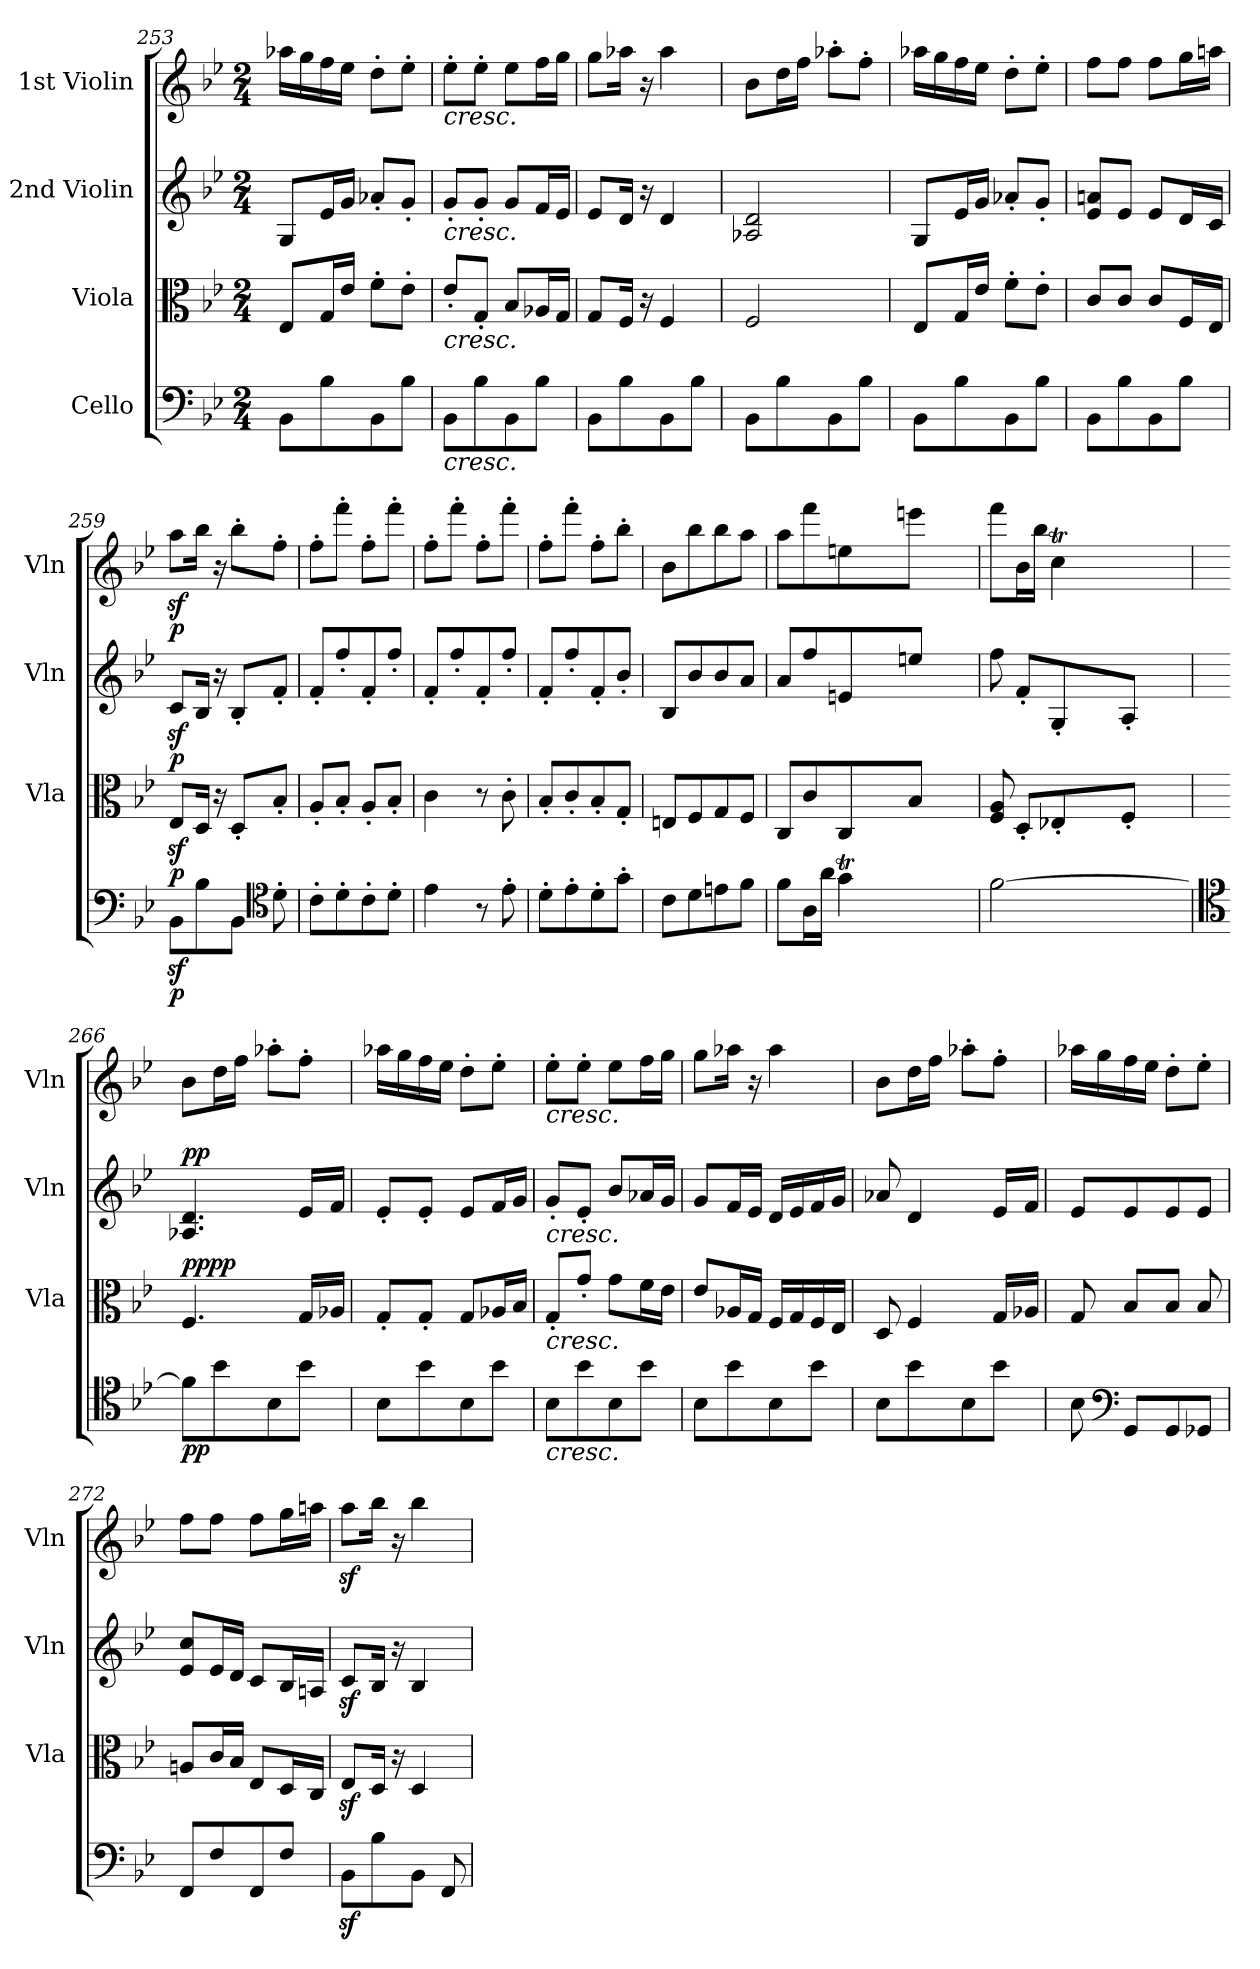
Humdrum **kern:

**kern	**dynam	**kern	**dynam	**kern	**dynam	**kern	**dynam
*part4	*part4	*part3	*part3	*part2	*part2	*part1	*part1
*staff4	*staff4	*staff3	*staff3	*staff2	*staff2	*staff1	*staff1
*I"Cello	*	*I"Viola	*	*I"2nd Violin	*	*I"1st Violin	*
*	*	*I'Vla	*	*I'Vln	*	*I'Vln	*
*clefF4	*	*clefC3	*	*clefG2	*	*clefG2	*
*k[b-e-]	*	*k[b-e-]	*	*k[b-e-]	*	*k[b-e-]	*
*B-:	*	*B-:	*	*B-:	*	*B-:	*
*M2/4	*	*M2/4	*	*M2/4	*	*M2/4	*
=253	=253	=253	=253	=253	=253	=253	=253
8BB-\L	.	8E-/L	.	8G/L	.	16aa-X\LL	.
.	.	.	.	.	.	16gg\	.
8B-\	.	16G/L	.	16e-/L	.	16ff\	.
.	.	16e-/JJ	.	16g/JJ	.	16ee-\JJ	.
8BB-\	.	8f'\L	.	8a-X'/L	.	8dd'\L	.
8B-\J	.	8e-'\J	.	8g'/J	.	8ee-'\J	.
=254	=254	=254	=254	=254	=254	=254	=254
!	!	!	!	!	!	!LO:TX:b:i:t=cresc.	!
!	!	!	!	!LO:TX:b:i:t=cresc.	!	!	!
!	!	!LO:TX:b:i:t=cresc.	!	!	!	!	!
!LO:TX:b:i:t=cresc.	!	!	!	!	!	!	!
8BB-\L	.	8e-'/L	.	8g'/L	.	8ee-'\L	.
8B-\	.	8G'/J	.	8g'/J	.	8ee-'\J	.
8BB-\	.	8B-/L	.	8g/L	.	8ee-\L	.
8B-\J	.	16A-X/L	.	16f/L	.	16ff\L	.
.	.	16G/JJ	.	16e-/JJ	.	16gg\JJ	.
=255	=255	=255	=255	=255	=255	=255	=255
8BB-\L	.	8G/L	.	8e-/L	.	8gg\L	.
8B-\	.	16F/Jk	.	16d/Jk	.	16aa-X\Jk	.
.	.	16r	.	16r	.	16r	.
8BB-\	.	4F/	.	4d/	.	4aa-\	.
8B-\J	.	.	.	.	.	.	.
=256	=256	=256	=256	=256	=256	=256	=256
8BB-\L	.	2F/	.	2A-X/ 2d/	.	8b-\L	.
8B-\	.	.	.	.	.	16dd\L	.
.	.	.	.	.	.	16ff\JJ	.
8BB-\	.	.	.	.	.	8aa-X'\L	.
8B-\J	.	.	.	.	.	8ff'\J	.
=257	=257	=257	=257	=257	=257	=257	=257
8BB-\L	.	8E-/L	.	8G/L	.	16aa-X\LL	.
.	.	.	.	.	.	16gg\	.
8B-\	.	16G/L	.	16e-/L	.	16ff\	.
.	.	16e-/JJ	.	16g/JJ	.	16ee-\JJ	.
8BB-\	.	8f'\L	.	8a-X'/L	.	8dd'\L	.
8B-\J	.	8e-'\J	.	8g'/J	.	8ee-'\J	.
=258	=258	=258	=258	=258	=258	=258	=258
8BB-\L	.	8c/L	.	8e-/ 8an/L	.	8ff\L	.
8B-\	.	8c/J	.	8e-/J	.	8ff\J	.
8BB-\	.	8c/L	.	8e-/L	.	8ff\L	.
8B-\J	.	16F/L	.	16d/L	.	16gg\L	.
.	.	16E-/JJ	.	16c/JJ	.	16aan\JJ	.
=259	=259	=259	=259	=259	=259	=259	=259
!	!LO:DY:b	!	!LO:DY:b	!	!LO:DY:b	!	!LO:DY:b
8BB-z<\L	p	8E-z</L	p	8cz</L	p	8aaz<\L	p
8B-\	.	16D/Jk	.	16B-/Jk	.	16bb-\Jk	.
.	.	16r	.	16r	.	16r	.
8BB-\J	.	8D'/L	.	8B-'/L	.	8bb-'\L	.
*clefC4	*	*	*	*	*	*	*
8d'\	.	8B-'/J	.	8f'/J	.	8ff'\J	.
=260	=260	=260	=260	=260	=260	=260	=260
8c'\L	.	8A'/L	.	8f'/L	.	8ff'\L	.
8d'\	.	8B-'/J	.	8ff'/	.	8fff'\J	.
8c'\	.	8A'/L	.	8f'/	.	8ff'\L	.
8d'\J	.	8B-'/J	.	8ff'/J	.	8fff'\J	.
=261	=261	=261	=261	=261	=261	=261	=261
4e-\	.	4c\	.	8f'/L	.	8ff'\L	.
.	.	.	.	8ff'/	.	8fff'\J	.
8r	.	8r	.	8f'/	.	8ff'\L	.
8e-'\	.	8c'\	.	8ff'/J	.	8fff'\J	.
=262	=262	=262	=262	=262	=262	=262	=262
8d'\L	.	8B-'/L	.	8f'/L	.	8ff'\L	.
8e-'\	.	8c'/	.	8ff'/	.	8fff'\J	.
8d'\	.	8B-'/	.	8f'/	.	8ff'\L	.
8g'\J	.	8G'/J	.	8b-'/J	.	8bb-'\J	.
=263	=263	=263	=263	=263	=263	=263	=263
8c\L	.	8En/L	.	8B-/L	.	8b-\L	.
8d\	.	8F/	.	8b-/	.	8bb-\	.
8en\	.	8G/	.	8b-/	.	8bb-\	.
8f\J	.	8F/J	.	8a/J	.	8aa\J	.
=264	=264	=264	=264	=264	=264	=264	=264
*^	*	*	*	*	*	*	*
8f\L	4ryy	.	8C/L	.	8a/L	.	8aa\L	.
16A\L	.	.	8c/	.	8ff/	.	8fff\	.
16a\JJ	.	.	.	.	.	.	.	.
4gT\	32g\LLLyy	.	8C/	.	8en/	.	8een\	.
.	32a\yy	.	.	.	.	.	.	.
.	32g\yy	.	.	.	.	.	.	.
.	32a\yy	.	.	.	.	.	.	.
.	32g\yy	.	8B-/J	.	8een/J	.	8eeen\J	.
.	32a\yy	.	.	.	.	.	.	.
.	32f\yy	.	.	.	.	.	.	.
.	32g\JJJyy	.	.	.	.	.	.	.
*v	*v	*	*	*	*	*	*	*
=265	=265	=265	=265	=265	=265	=265	=265
*	*	*	*	*	*	*^	*
[2f\	.	8F/ 8A/	.	8ff\	.	8fff\L	4ryy	.
.	.	8D'/L	.	8f'/L	.	16b-\L	.	.
.	.	.	.	.	.	16bb-\JJ	.	.
.	.	8E-X'/	.	8G'/	.	4ccT\	32cc\LLLyy	.
.	.	.	.	.	.	.	32dd\yy	.
.	.	.	.	.	.	.	32cc\yy	.
.	.	.	.	.	.	.	32dd\yy	.
.	.	8F'/J	.	8A'/J	.	.	32cc\yy	.
.	.	.	.	.	.	.	32dd\yy	.
.	.	.	.	.	.	.	32b-\yy	.
.	.	.	.	.	.	.	32cc\JJJyy	.
*	*	*	*	*	*	*v	*v	*
=266	=266	=266	=266	=266	=266	=266	=266
*clefC4	*	*	*	*	*	*	*
*	*	*	*	*	*	*^	*
!	!LO:DY:b	!	!LO:DY:b	!	!	!	!	!
!	!	!	!LO:DY:n=1:a	!	!LO:DY:a	!	!	!
*	*	*	*	*	*	*v	*v	*
8f\L]	pp	4.F/	pp pp	4.A-X/ 4.d/	pp	8b-\L	.
8b-\	.	.	.	.	.	16dd\L	.
.	.	.	.	.	.	16ff\JJ	.
8B-\	.	.	.	.	.	8aa-X'\L	.
8b-\J	.	16G/LL	.	16e-/LL	.	8ff'\J	.
.	.	16A-X/JJ	.	16f/JJ	.	.	.
=267	=267	=267	=267	=267	=267	=267	=267
8B-\L	.	8G'/L	.	8e-'/L	.	16aa-X\LL	.
.	.	.	.	.	.	16gg\	.
8b-\	.	8G'/J	.	8e-'/J	.	16ff\	.
.	.	.	.	.	.	16ee-\JJ	.
8B-\	.	8G/L	.	8e-/L	.	8dd'\L	.
8b-\J	.	16A-X/L	.	16f/L	.	8ee-'\J	.
.	.	16B-/JJ	.	16g/JJ	.	.	.
=268	=268	=268	=268	=268	=268	=268	=268
!	!	!	!	!	!	!LO:TX:b:i:t=cresc.	!
!	!	!	!	!LO:TX:b:i:t=cresc.	!	!	!
!	!	!LO:TX:b:i:t=cresc.	!	!	!	!	!
!LO:TX:b:i:t=cresc.	!	!	!	!	!	!	!
8B-\L	.	8G'/L	.	8g'/L	.	8ee-'\L	.
8b-\	.	8g'/J	.	8e-'/J	.	8ee-'\J	.
8B-\	.	8g\L	.	8b-/L	.	8ee-\L	.
8b-\J	.	16f\L	.	16a-X/L	.	16ff\L	.
.	.	16e-\JJ	.	16g/JJ	.	16gg\JJ	.
=269	=269	=269	=269	=269	=269	=269	=269
8B-\L	.	8e-/L	.	8g/L	.	8gg\L	.
8b-\	.	16A-X/L	.	16f/L	.	16aa-X\Jk	.
.	.	16G/JJ	.	16e-/JJ	.	16r	.
8B-\	.	16F/LL	.	16d/LL	.	4aa-\	.
.	.	16G/	.	16e-/	.	.	.
8b-\J	.	16F/	.	16f/	.	.	.
.	.	16E-/JJ	.	16g/JJ	.	.	.
=270	=270	=270	=270	=270	=270	=270	=270
8B-\L	.	8D/	.	8a-X/	.	8b-\L	.
8b-\	.	4F/	.	4d/	.	16dd\L	.
.	.	.	.	.	.	16ff\JJ	.
8B-\	.	.	.	.	.	8aa-X'\L	.
8b-\J	.	16G/LL	.	16e-/LL	.	8ff'\J	.
.	.	16A-X/JJ	.	16f/JJ	.	.	.
=271	=271	=271	=271	=271	=271	=271	=271
8B-\	.	8G/	.	8e-/L	.	16aa-X\LL	.
.	.	.	.	.	.	16gg\	.
*clefF4	*	*	*	*	*	*	*
8GG/L	.	8B-/L	.	8e-/	.	16ff\	.
.	.	.	.	.	.	16ee-\JJ	.
8GG/	.	8B-/J	.	8e-/	.	8dd'\L	.
8GG-X/J	.	8B-/	.	8e-/J	.	8ee-'\J	.
=272	=272	=272	=272	=272	=272	=272	=272
8FF/L	.	8An/L	.	8e-/ 8cc/L	.	8ff\L	.
8F/	.	16c/L	.	16e-/L	.	8ff\J	.
.	.	16B-/JJ	.	16d/JJ	.	.	.
8FF/	.	8E-/L	.	8c/L	.	8ff\L	.
8F/J	.	16D/L	.	16B-/L	.	16gg\L	.
.	.	16C/JJ	.	16An/JJ	.	16aan\JJ	.
=273	=273	=273	=273	=273	=273	=273	=273
8BB-z<\L	.	8E-z</L	.	8cz</L	.	8aaz<\L	.
8B-\	.	16D/Jk	.	16B-/Jk	.	16bb-\Jk	.
.	.	16r	.	16r	.	16r	.
8BB-\J	.	4D/	.	4B-/	.	4bb-\	.
8FF/	.	.	.	.	.	.	.
=	=	=	=	=	=	=	=
*-	*-	*-	*-	*-	*-	*-	*-
